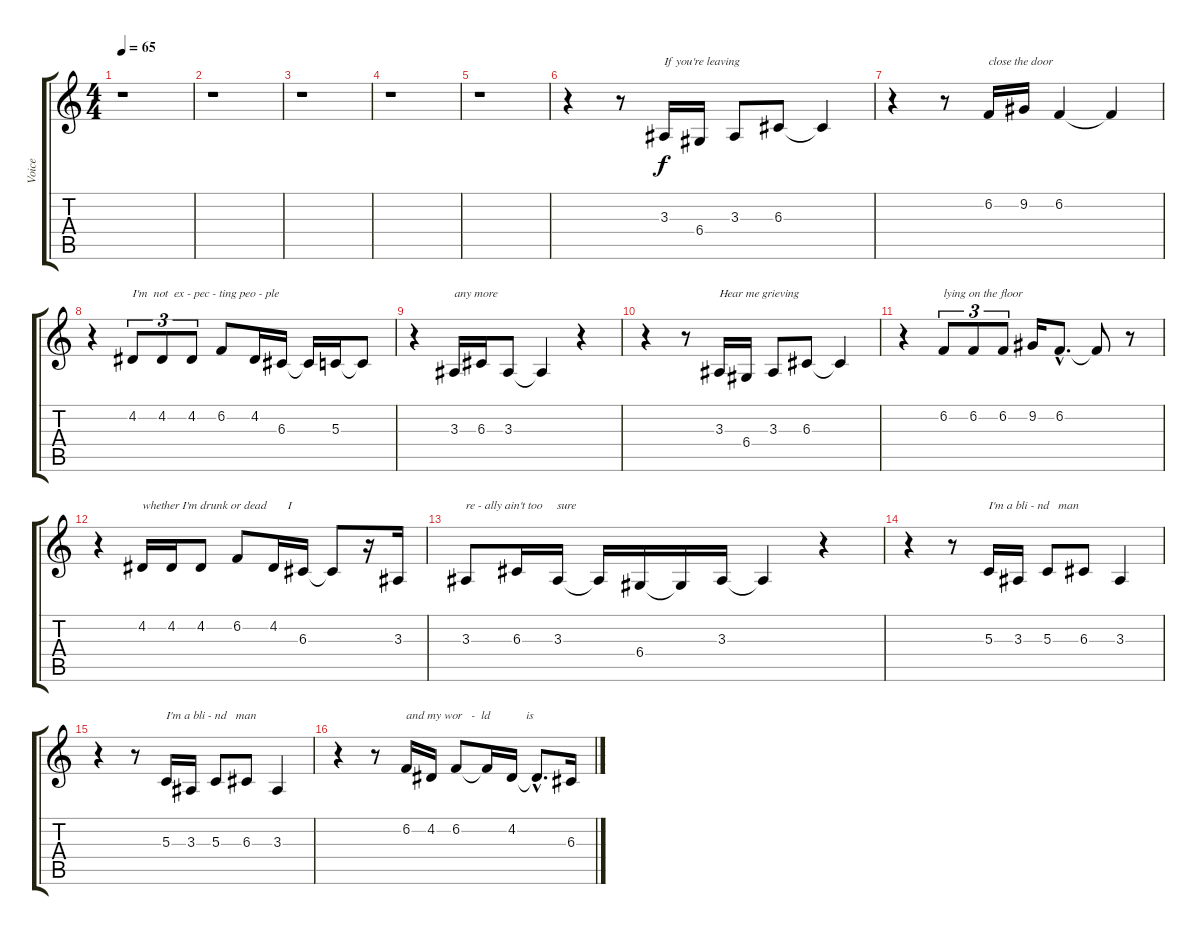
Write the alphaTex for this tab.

\track ("Voice" "Voice") {instrument violin}
\staff {score tabs}
\tuning (E4 B3 G3 D3 A2 E2) {hide}
\ts (4 4)
\tempo 65
\clef g2
\ks c
r.1{dy f instrument violin} |
r.1 |
r.1 |
r.1 |
r.1 |
r.4 r.8 3.3.16{txt "If you're leaving"} 6.4.16 3.3.8 6.3.8 6.3{t}.4 |
r.4 r.8 6.2.16{txt "close the door"} 9.2.16 6.2.4 6.2{t}.4 |
r.4 4.2.8{tu (3 2) txt "I'm  not  ex - pec - ting peo - ple "} 4.2.8{tu (3 2)} 4.2.8{tu (3 2)} 6.2.8 4.2.16 6.3.16 6.3{t}.16 5.3.16 5.3{t}.8 |
r.4 3.3.16{txt "any more"} 6.3.16 3.3.8 3.3{t}.4 r.4 |
r.4 r.8 3.3.16{txt "Hear me grieving"} 6.4.16 3.3.8 6.3.8 6.3{t}.4 |
r.4 6.2.8{tu (3 2) txt "lying on the floor"} 6.2.8{tu (3 2)} 6.2.8{tu (3 2)} 9.2.16 6.2{hac}.8{d} 6.2{t}.8 r.8 |
r.4 4.2.16{txt "whether I'm drunk or dead       I"} 4.2.16 4.2.8 6.2.8 4.2.16 6.3.16 6.3{t}.8 r.16 3.3.16 |
3.3.8{txt "re - ally ain't too     sure"} 6.3.16 3.3.16 3.3{t}.16 6.4.16 6.4{t}.16 3.3.16 3.3{t}.4 r.4 |
r.4 r.8 5.3.16{txt "I'm a bli - nd   man"} 3.3.16 5.3.8 6.3.8 3.3.4 |
r.4 r.8 5.3.16{txt "I'm a bli - nd   man"} 3.3.16 5.3.8 6.3.8 3.3.4 |
r.4 r.8 6.2.16{txt "and my wor   -  ld            is "} 4.2.16 6.2.8 6.2{t}.16 4.2.16 4.2{hac t}.8{d} 6.3.16
